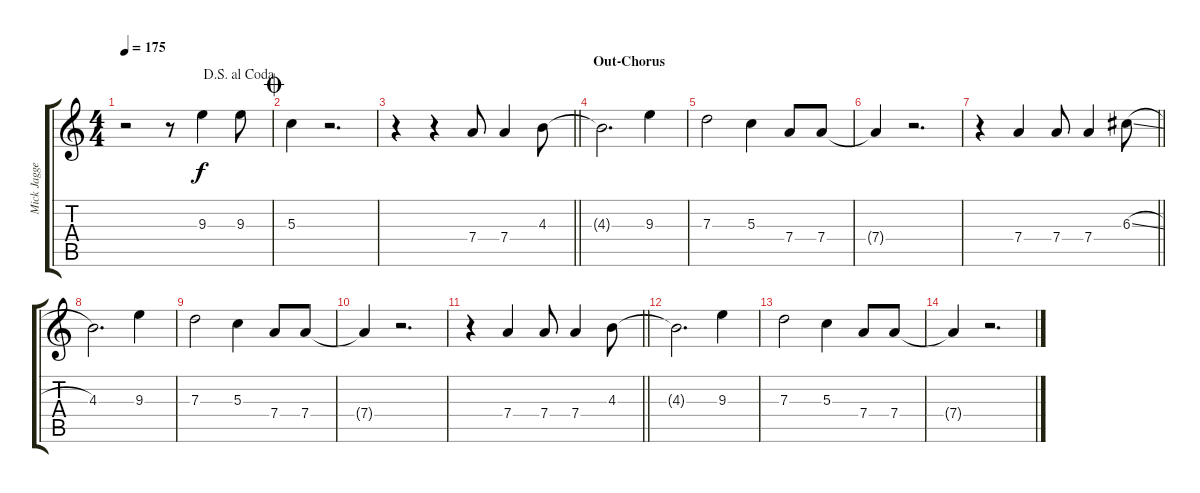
\track ("Mick Jagger" "Mick Jagge") {instrument acousticguitarsteel}
\staff {score tabs}
\tuning (E4 B3 G3 D3 A2 E2) {hide}
\ts (4 4)
\jump dalsegnoalcoda
\tempo 175
\clef g2
\ks c
r.2{dy f} r.8 9.3.4 9.3.8 |
\jump coda
5.3.4 r.2{d} |
\barLineRight lightlight
r.4 r.4 7.4.8 7.4.4 4.3.8 |
\section ("" "Out-Chorus")
4.3{t}.2{d} 9.3.4 |
7.3.2 5.3.4 7.4.8 7.4.8 |
7.4{t}.4 r.2{d} |
\barLineRight lightlight
r.4 7.4.4 7.4.8 7.4.4 6.3{sl}.8 |
4.3.2{d} 9.3.4 |
7.3.2 5.3.4 7.4.8 7.4.8 |
7.4{t}.4 r.2{d} |
\barLineRight lightlight
r.4 7.4.4 7.4.8 7.4.4 4.3.8 |
4.3{t}.2{d} 9.3.4 |
7.3.2 5.3.4 7.4.8 7.4.8 |
7.4{t}.4 r.2{d}
